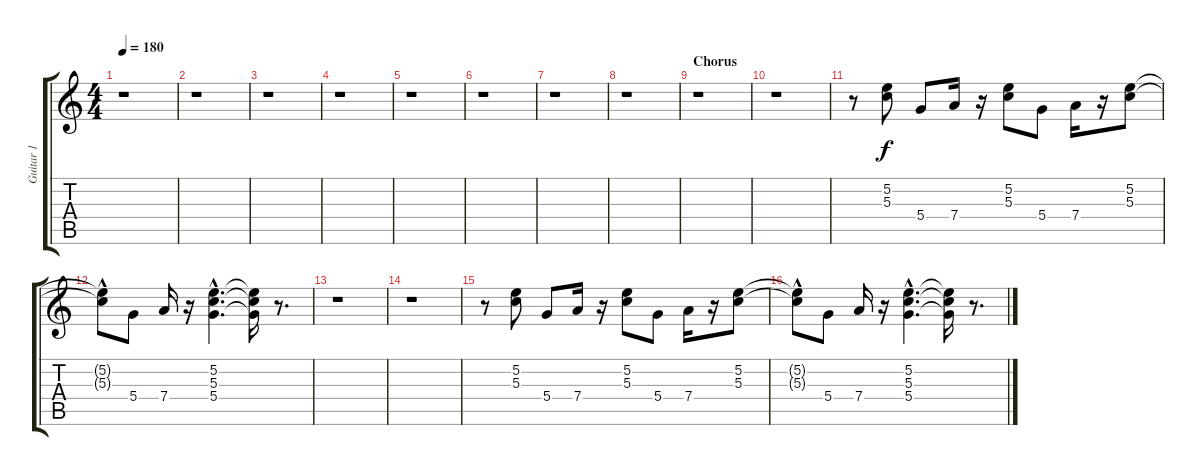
\track ("Guitar 1" "Guitar 1") {instrument distortionguitar}
\staff {score tabs}
\tuning (E4 B3 G3 D3 A2 E2) {hide}
\ts (4 4)
\tempo 180
\clef g2
\ks c
r.1{dy f} |
r.1 |
r.1 |
r.1 |
r.1 |
r.1 |
r.1 |
r.1 |
\section ("" "Chorus")
r.1 |
r.1 |
r.8 (5.2 5.3).8 5.4.8 7.4.16 r.16 (5.2 5.3).8 5.4.8 7.4.16 r.16 (5.2 5.3).8 |
(5.2{hac t} 5.3{t}).8 5.4.8 7.4.16 r.16 (5.2{hac} 5.3{hac} 5.4{hac}).4{d} (5.2{t} 5.3{t} 5.4{t}).16 r.8{d} |
r.1 |
r.1 |
r.8 (5.2 5.3).8 5.4.8 7.4.16 r.16 (5.2 5.3).8 5.4.8 7.4.16 r.16 (5.2 5.3).8 |
(5.2{hac t} 5.3{t}).8 5.4.8 7.4.16 r.16 (5.2{hac} 5.3{hac} 5.4{hac}).4{d} (5.2{t} 5.3{t} 5.4{t}).16 r.8{d}
